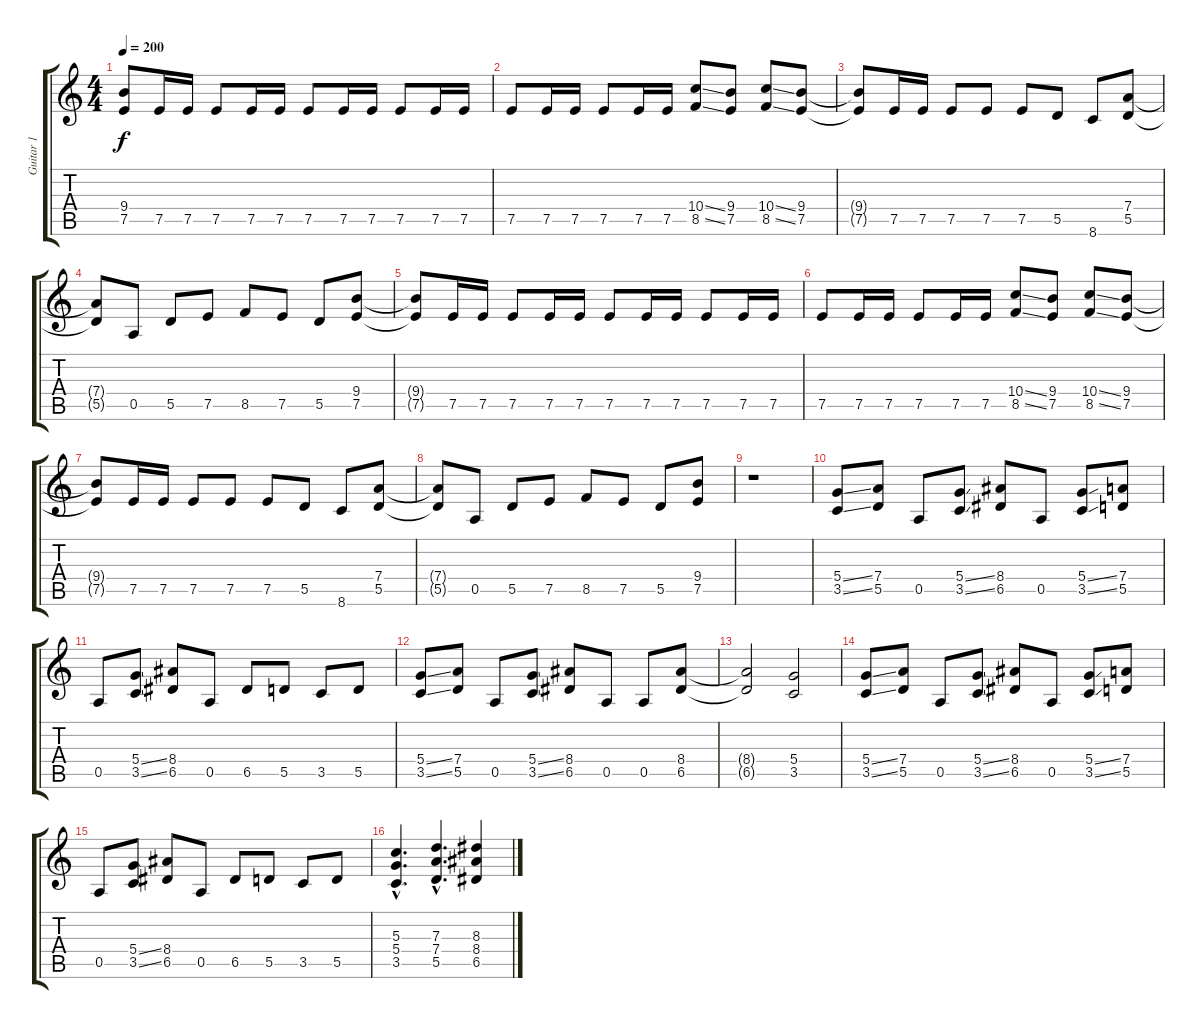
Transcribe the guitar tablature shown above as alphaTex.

\track ("Guitar 1" "Guitar 1") {instrument overdrivenguitar}
\staff {score tabs}
\tuning (E4 B3 G3 D3 A2 E2) {hide}
\ts (4 4)
\section ("" "")
\tempo 200
\clef g2
\ks c
(9.4 7.5).8{dy f} 7.5.16 7.5.16 7.5.8 7.5.16 7.5.16 7.5.8 7.5.16 7.5.16 7.5.8 7.5.16 7.5.16 |
7.5.8 7.5.16 7.5.16 7.5.8 7.5.16 7.5.16 (10.4{ss} 8.5{ss}).8 (9.4 7.5).8 (10.4{ss} 8.5{ss}).8 (9.4 7.5).8 |
(9.4{t} 7.5{t}).8 7.5.16 7.5.16 7.5.8 7.5.8 7.5.8 5.5.8 8.6.8 (7.4 5.5).8 |
(7.4{t} 5.5{t}).8 0.5.8 5.5.8 7.5.8 8.5.8 7.5.8 5.5.8 (9.4 7.5).8 |
(9.4{t} 7.5{t}).8 7.5.16 7.5.16 7.5.8 7.5.16 7.5.16 7.5.8 7.5.16 7.5.16 7.5.8 7.5.16 7.5.16 |
7.5.8 7.5.16 7.5.16 7.5.8 7.5.16 7.5.16 (10.4{ss} 8.5{ss}).8 (9.4 7.5).8 (10.4{ss} 8.5{ss}).8 (9.4 7.5).8 |
(9.4{t} 7.5{t}).8 7.5.16 7.5.16 7.5.8 7.5.8 7.5.8 5.5.8 8.6.8 (7.4 5.5).8 |
(7.4{t} 5.5{t}).8 0.5.8 5.5.8 7.5.8 8.5.8 7.5.8 5.5.8 (9.4 7.5).8 |
r.1 |
\section ("" "")
(5.4{ss} 3.5{ss}).8 (7.4 5.5).8 0.5.8 (5.4{ss} 3.5{ss}).8 (8.4 6.5).8 0.5.8 (5.4{ss} 3.5{ss}).8 (7.4 5.5).8 |
0.5.8 (5.4{ss} 3.5{ss}).8 (8.4 6.5).8 0.5.8 6.5.8 5.5.8 3.5.8 5.5.8 |
(5.4{ss} 3.5{ss}).8 (7.4 5.5).8 0.5.8 (5.4{ss} 3.5{ss}).8 (8.4 6.5).8 0.5.8 0.5.8 (8.4 6.5).8 |
(8.4{t} 6.5{t}).2 (5.4 3.5).2 |
(5.4{ss} 3.5{ss}).8 (7.4 5.5).8 0.5.8 (5.4{ss} 3.5{ss}).8 (8.4 6.5).8 0.5.8 (5.4{ss} 3.5{ss}).8 (7.4 5.5).8 |
0.5.8 (5.4{ss} 3.5{ss}).8 (8.4 6.5).8 0.5.8 6.5.8 5.5.8 3.5.8 5.5.8 |
(5.3{hac} 5.4{hac} 3.5{hac}).4{d} (7.3{hac} 7.4{hac} 5.5{hac}).4{d} (8.3 8.4 6.5).4
